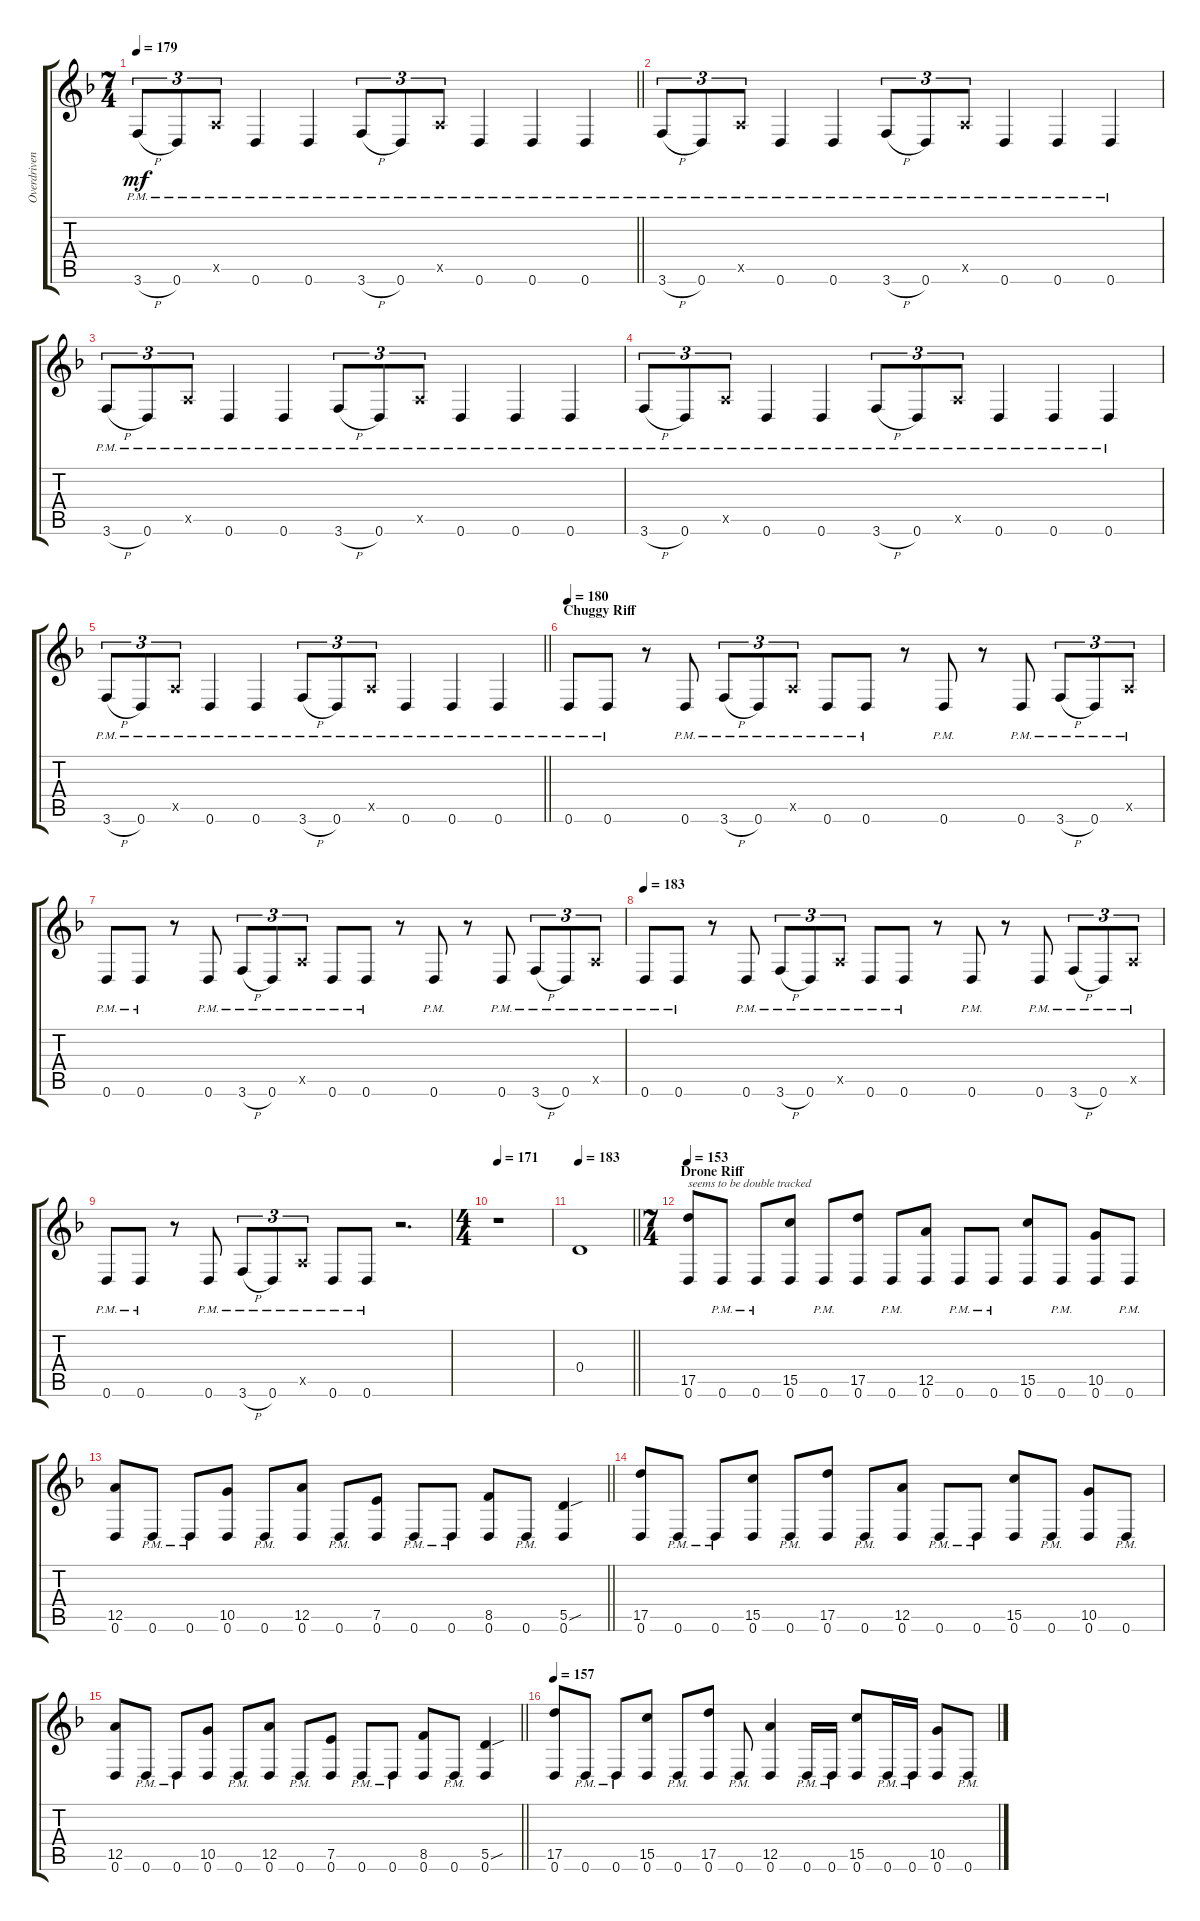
\track ("Overdriven Guitar" "Overdriven") {instrument overdrivenguitar}
\staff {score tabs}
\tuning (E4 B3 G3 D3 A2 D2) {hide}
\ts (7 4)
\tempo 179
\clef g2
\barLineRight lightlight
\ks dminor
3.6{h pm}.8{tu (3 2) dy mf} 0.6{pm}.8{tu (3 2)} 0.5{pm x}.8{tu (3 2)} 0.6{pm}.4 0.6{pm}.4 3.6{h pm}.8{tu (3 2)} 0.6{pm}.8{tu (3 2)} 0.5{pm x}.8{tu (3 2)} 0.6{pm}.4 0.6{pm}.4 0.6{pm}.4 |
3.6{h pm}.8{tu (3 2)} 0.6{pm}.8{tu (3 2)} 0.5{pm x}.8{tu (3 2)} 0.6{pm}.4 0.6{pm}.4 3.6{h pm}.8{tu (3 2)} 0.6{pm}.8{tu (3 2)} 0.5{pm x}.8{tu (3 2)} 0.6{pm}.4 0.6{pm}.4 0.6{pm}.4 |
3.6{h pm}.8{tu (3 2)} 0.6{pm}.8{tu (3 2)} 0.5{pm x}.8{tu (3 2)} 0.6{pm}.4 0.6{pm}.4 3.6{h pm}.8{tu (3 2)} 0.6{pm}.8{tu (3 2)} 0.5{pm x}.8{tu (3 2)} 0.6{pm}.4 0.6{pm}.4 0.6{pm}.4 |
3.6{h pm}.8{tu (3 2)} 0.6{pm}.8{tu (3 2)} 0.5{pm x}.8{tu (3 2)} 0.6{pm}.4 0.6{pm}.4 3.6{h pm}.8{tu (3 2)} 0.6{pm}.8{tu (3 2)} 0.5{pm x}.8{tu (3 2)} 0.6{pm}.4 0.6{pm}.4 0.6{pm}.4 |
\barLineRight lightlight
3.6{h pm}.8{tu (3 2)} 0.6{pm}.8{tu (3 2)} 0.5{pm x}.8{tu (3 2)} 0.6{pm}.4 0.6{pm}.4 3.6{h pm}.8{tu (3 2)} 0.6{pm}.8{tu (3 2)} 0.5{pm x}.8{tu (3 2)} 0.6{pm}.4 0.6{pm}.4 0.6{pm}.4 |
\section ("" "Chuggy Riff")
\tempo 180
0.6{pm}.8 0.6{pm}.8 r.8 0.6{pm}.8 3.6{h pm}.8{tu (3 2)} 0.6{pm}.8{tu (3 2)} 0.5{pm x}.8{tu (3 2)} 0.6{pm}.8 0.6{pm}.8 r.8 0.6{pm}.8 r.8 0.6{pm}.8 3.6{h pm}.8{tu (3 2)} 0.6{pm}.8{tu (3 2)} 0.5{pm x}.8{tu (3 2)} |
0.6{pm}.8 0.6{pm}.8 r.8 0.6{pm}.8 3.6{h pm}.8{tu (3 2)} 0.6{pm}.8{tu (3 2)} 0.5{pm x}.8{tu (3 2)} 0.6{pm}.8 0.6{pm}.8 r.8 0.6{pm}.8 r.8 0.6{pm}.8 3.6{h pm}.8{tu (3 2)} 0.6{pm}.8{tu (3 2)} 0.5{pm x}.8{tu (3 2)} |
\tempo 183
0.6{pm}.8 0.6{pm}.8 r.8 0.6{pm}.8 3.6{h pm}.8{tu (3 2)} 0.6{pm}.8{tu (3 2)} 0.5{pm x}.8{tu (3 2)} 0.6{pm}.8 0.6{pm}.8 r.8 0.6{pm}.8 r.8 0.6{pm}.8 3.6{h pm}.8{tu (3 2)} 0.6{pm}.8{tu (3 2)} 0.5{pm x}.8{tu (3 2)} |
0.6{pm}.8 0.6{pm}.8 r.8 0.6{pm}.8 3.6{h pm}.8{tu (3 2)} 0.6{pm}.8{tu (3 2)} 0.5{pm x}.8{tu (3 2)} 0.6{pm}.8 0.6{pm}.8 r.2{d} |
\ts (4 4)
\tempo 171
r.1 |
\tempo 183
\barLineRight lightlight
0.4.1 |
\ts (7 4)
\section ("" "Drone Riff")
\tempo 153
(17.5 0.6).8{txt "seems to be double tracked"} 0.6{pm}.8 0.6{pm}.8 (15.5 0.6).8 0.6{pm}.8 (17.5 0.6).8 0.6{pm}.8 (12.5 0.6).8 0.6{pm}.8 0.6{pm}.8 (15.5 0.6).8 0.6{pm}.8 (10.5 0.6).8 0.6{pm}.8 |
\barLineRight lightlight
(12.5 0.6).8 0.6{pm}.8 0.6{pm}.8 (10.5 0.6).8 0.6{pm}.8 (12.5 0.6).8 0.6{pm}.8 (7.5 0.6).8 0.6{pm}.8 0.6{pm}.8 (8.5 0.6).8 0.6{pm}.8 (5.5{sou} 0.6).4 |
(17.5 0.6).8 0.6{pm}.8 0.6{pm}.8 (15.5 0.6).8 0.6{pm}.8 (17.5 0.6).8 0.6{pm}.8 (12.5 0.6).8 0.6{pm}.8 0.6{pm}.8 (15.5 0.6).8 0.6{pm}.8 (10.5 0.6).8 0.6{pm}.8 |
\barLineRight lightlight
(12.5 0.6).8 0.6{pm}.8 0.6{pm}.8 (10.5 0.6).8 0.6{pm}.8 (12.5 0.6).8 0.6{pm}.8 (7.5 0.6).8 0.6{pm}.8 0.6{pm}.8 (8.5 0.6).8 0.6{pm}.8 (5.5{sou} 0.6).4 |
\tempo 157
(17.5 0.6).8 0.6{pm}.8 0.6{pm}.8 (15.5 0.6).8 0.6{pm}.8 (17.5 0.6).8 0.6{pm}.8 (12.5 0.6).4 0.6{pm}.16 0.6{pm}.16 (15.5 0.6).8 0.6{pm}.16 0.6{pm}.16 (10.5 0.6).8 0.6{pm}.8
